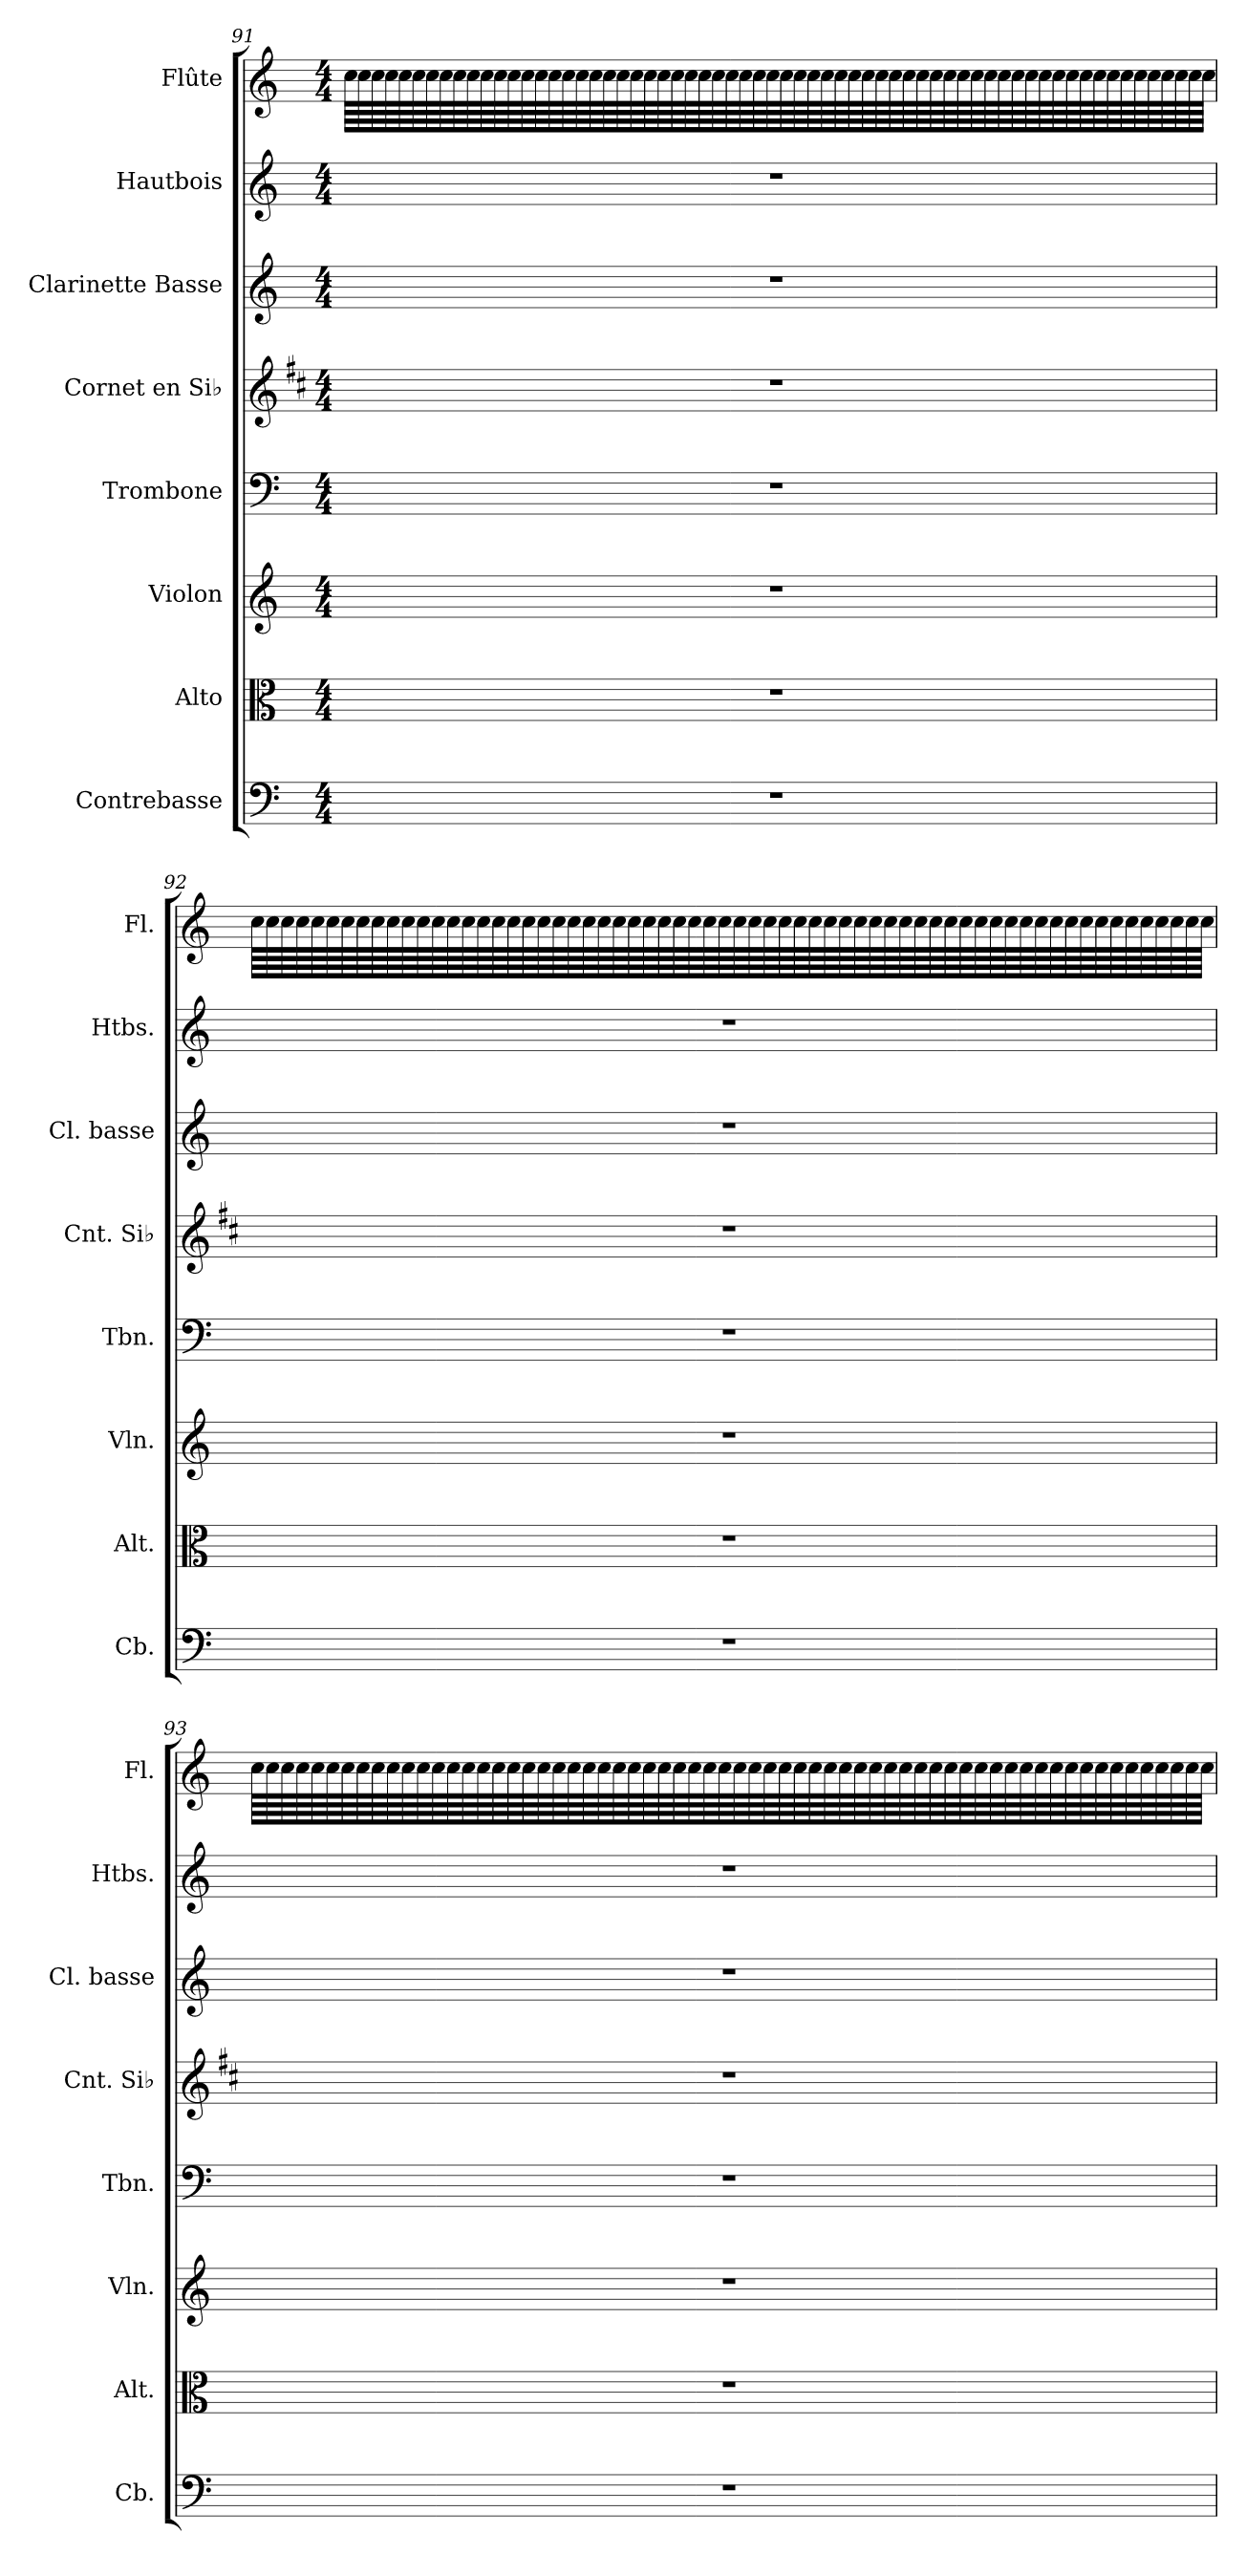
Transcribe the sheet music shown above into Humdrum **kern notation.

**kern	**kern	**kern	**kern	**kern	**kern	**kern	**kern
*part8	*part7	*part6	*part5	*part4	*part3	*part2	*part1
*staff8	*staff7	*staff6	*staff5	*staff4	*staff3	*staff2	*staff1
*I"Contrebasse	*I"Alto	*I"Violon	*I"Trombone	*I"Cornet en Si♭	*I"Clarinette Basse	*I"Hautbois	*I"Flûte
*I'Cb.	*I'Alt.	*I'Vln.	*I'Tbn.	*I'Cnt. Si♭	*I'Cl. basse	*I'Htbs.	*I'Fl.
!!LO:PB:g=z
*clefF4	*clefC3	*clefG2	*clefF4	*clefG2	*clefG2	*clefG2	*clefG2
*ITrd7c12	*	*	*	*ITrd1c2	*ITrd8c14	*	*
*k[]	*k[]	*k[]	*k[]	*k[]	*k[]	*k[]	*k[]
*M4/4	*M4/4	*M4/4	*M4/4	*M4/4	*M4/4	*M4/4	*M4/4
=91	=91	=91	=91	=91	=91	=91	=91
1r	1r	1r	1r	1r	1r	1r	64cc\LLLL
.	.	.	.	.	.	.	64cc\
.	.	.	.	.	.	.	64cc\
.	.	.	.	.	.	.	64cc\
.	.	.	.	.	.	.	64cc\
.	.	.	.	.	.	.	64cc\
.	.	.	.	.	.	.	64cc\
.	.	.	.	.	.	.	64cc\
.	.	.	.	.	.	.	64cc\
.	.	.	.	.	.	.	64cc\
.	.	.	.	.	.	.	64cc\
.	.	.	.	.	.	.	64cc\
.	.	.	.	.	.	.	64cc\
.	.	.	.	.	.	.	64cc\
.	.	.	.	.	.	.	64cc\
.	.	.	.	.	.	.	64cc\
.	.	.	.	.	.	.	64cc\
.	.	.	.	.	.	.	64cc\
.	.	.	.	.	.	.	64cc\
.	.	.	.	.	.	.	64cc\
.	.	.	.	.	.	.	64cc\
.	.	.	.	.	.	.	64cc\
.	.	.	.	.	.	.	64cc\
.	.	.	.	.	.	.	64cc\
.	.	.	.	.	.	.	64cc\
.	.	.	.	.	.	.	64cc\
.	.	.	.	.	.	.	64cc\
.	.	.	.	.	.	.	64cc\
.	.	.	.	.	.	.	64cc\
.	.	.	.	.	.	.	64cc\
.	.	.	.	.	.	.	64cc\
.	.	.	.	.	.	.	64cc\
.	.	.	.	.	.	.	64cc\
.	.	.	.	.	.	.	64cc\
.	.	.	.	.	.	.	64cc\
.	.	.	.	.	.	.	64cc\
.	.	.	.	.	.	.	64cc\
.	.	.	.	.	.	.	64cc\
.	.	.	.	.	.	.	64cc\
.	.	.	.	.	.	.	64cc\
.	.	.	.	.	.	.	64cc\
.	.	.	.	.	.	.	64cc\
.	.	.	.	.	.	.	64cc\
.	.	.	.	.	.	.	64cc\
.	.	.	.	.	.	.	64cc\
.	.	.	.	.	.	.	64cc\
.	.	.	.	.	.	.	64cc\
.	.	.	.	.	.	.	64cc\
.	.	.	.	.	.	.	64cc\
.	.	.	.	.	.	.	64cc\
.	.	.	.	.	.	.	64cc\
.	.	.	.	.	.	.	64cc\
.	.	.	.	.	.	.	64cc\
.	.	.	.	.	.	.	64cc\
.	.	.	.	.	.	.	64cc\
.	.	.	.	.	.	.	64cc\
.	.	.	.	.	.	.	64cc\
.	.	.	.	.	.	.	64cc\
.	.	.	.	.	.	.	64cc\
.	.	.	.	.	.	.	64cc\
.	.	.	.	.	.	.	64cc\
.	.	.	.	.	.	.	64cc\
.	.	.	.	.	.	.	64cc\
.	.	.	.	.	.	.	64cc\JJJJ
!!LO:PB:g=z
=92	=92	=92	=92	=92	=92	=92	=92
1r	1r	1r	1r	1r	1r	1r	64cc\LLLL
.	.	.	.	.	.	.	64cc\
.	.	.	.	.	.	.	64cc\
.	.	.	.	.	.	.	64cc\
.	.	.	.	.	.	.	64cc\
.	.	.	.	.	.	.	64cc\
.	.	.	.	.	.	.	64cc\
.	.	.	.	.	.	.	64cc\
.	.	.	.	.	.	.	64cc\
.	.	.	.	.	.	.	64cc\
.	.	.	.	.	.	.	64cc\
.	.	.	.	.	.	.	64cc\
.	.	.	.	.	.	.	64cc\
.	.	.	.	.	.	.	64cc\
.	.	.	.	.	.	.	64cc\
.	.	.	.	.	.	.	64cc\
.	.	.	.	.	.	.	64cc\
.	.	.	.	.	.	.	64cc\
.	.	.	.	.	.	.	64cc\
.	.	.	.	.	.	.	64cc\
.	.	.	.	.	.	.	64cc\
.	.	.	.	.	.	.	64cc\
.	.	.	.	.	.	.	64cc\
.	.	.	.	.	.	.	64cc\
.	.	.	.	.	.	.	64cc\
.	.	.	.	.	.	.	64cc\
.	.	.	.	.	.	.	64cc\
.	.	.	.	.	.	.	64cc\
.	.	.	.	.	.	.	64cc\
.	.	.	.	.	.	.	64cc\
.	.	.	.	.	.	.	64cc\
.	.	.	.	.	.	.	64cc\
.	.	.	.	.	.	.	64cc\
.	.	.	.	.	.	.	64cc\
.	.	.	.	.	.	.	64cc\
.	.	.	.	.	.	.	64cc\
.	.	.	.	.	.	.	64cc\
.	.	.	.	.	.	.	64cc\
.	.	.	.	.	.	.	64cc\
.	.	.	.	.	.	.	64cc\
.	.	.	.	.	.	.	64cc\
.	.	.	.	.	.	.	64cc\
.	.	.	.	.	.	.	64cc\
.	.	.	.	.	.	.	64cc\
.	.	.	.	.	.	.	64cc\
.	.	.	.	.	.	.	64cc\
.	.	.	.	.	.	.	64cc\
.	.	.	.	.	.	.	64cc\
.	.	.	.	.	.	.	64cc\
.	.	.	.	.	.	.	64cc\
.	.	.	.	.	.	.	64cc\
.	.	.	.	.	.	.	64cc\
.	.	.	.	.	.	.	64cc\
.	.	.	.	.	.	.	64cc\
.	.	.	.	.	.	.	64cc\
.	.	.	.	.	.	.	64cc\
.	.	.	.	.	.	.	64cc\
.	.	.	.	.	.	.	64cc\
.	.	.	.	.	.	.	64cc\
.	.	.	.	.	.	.	64cc\
.	.	.	.	.	.	.	64cc\
.	.	.	.	.	.	.	64cc\
.	.	.	.	.	.	.	64cc\
.	.	.	.	.	.	.	64cc\JJJJ
!!LO:PB:g=z
=93	=93	=93	=93	=93	=93	=93	=93
1r	1r	1r	1r	1r	1r	1r	64cc\LLLL
.	.	.	.	.	.	.	64cc\
.	.	.	.	.	.	.	64cc\
.	.	.	.	.	.	.	64cc\
.	.	.	.	.	.	.	64cc\
.	.	.	.	.	.	.	64cc\
.	.	.	.	.	.	.	64cc\
.	.	.	.	.	.	.	64cc\
.	.	.	.	.	.	.	64cc\
.	.	.	.	.	.	.	64cc\
.	.	.	.	.	.	.	64cc\
.	.	.	.	.	.	.	64cc\
.	.	.	.	.	.	.	64cc\
.	.	.	.	.	.	.	64cc\
.	.	.	.	.	.	.	64cc\
.	.	.	.	.	.	.	64cc\
.	.	.	.	.	.	.	64cc\
.	.	.	.	.	.	.	64cc\
.	.	.	.	.	.	.	64cc\
.	.	.	.	.	.	.	64cc\
.	.	.	.	.	.	.	64cc\
.	.	.	.	.	.	.	64cc\
.	.	.	.	.	.	.	64cc\
.	.	.	.	.	.	.	64cc\
.	.	.	.	.	.	.	64cc\
.	.	.	.	.	.	.	64cc\
.	.	.	.	.	.	.	64cc\
.	.	.	.	.	.	.	64cc\
.	.	.	.	.	.	.	64cc\
.	.	.	.	.	.	.	64cc\
.	.	.	.	.	.	.	64cc\
.	.	.	.	.	.	.	64cc\
.	.	.	.	.	.	.	64cc\
.	.	.	.	.	.	.	64cc\
.	.	.	.	.	.	.	64cc\
.	.	.	.	.	.	.	64cc\
.	.	.	.	.	.	.	64cc\
.	.	.	.	.	.	.	64cc\
.	.	.	.	.	.	.	64cc\
.	.	.	.	.	.	.	64cc\
.	.	.	.	.	.	.	64cc\
.	.	.	.	.	.	.	64cc\
.	.	.	.	.	.	.	64cc\
.	.	.	.	.	.	.	64cc\
.	.	.	.	.	.	.	64cc\
.	.	.	.	.	.	.	64cc\
.	.	.	.	.	.	.	64cc\
.	.	.	.	.	.	.	64cc\
.	.	.	.	.	.	.	64cc\
.	.	.	.	.	.	.	64cc\
.	.	.	.	.	.	.	64cc\
.	.	.	.	.	.	.	64cc\
.	.	.	.	.	.	.	64cc\
.	.	.	.	.	.	.	64cc\
.	.	.	.	.	.	.	64cc\
.	.	.	.	.	.	.	64cc\
.	.	.	.	.	.	.	64cc\
.	.	.	.	.	.	.	64cc\
.	.	.	.	.	.	.	64cc\
.	.	.	.	.	.	.	64cc\
.	.	.	.	.	.	.	64cc\
.	.	.	.	.	.	.	64cc\
.	.	.	.	.	.	.	64cc\
.	.	.	.	.	.	.	64cc\JJJJ
=	=	=	=	=	=	=	=
*-	*-	*-	*-	*-	*-	*-	*-
